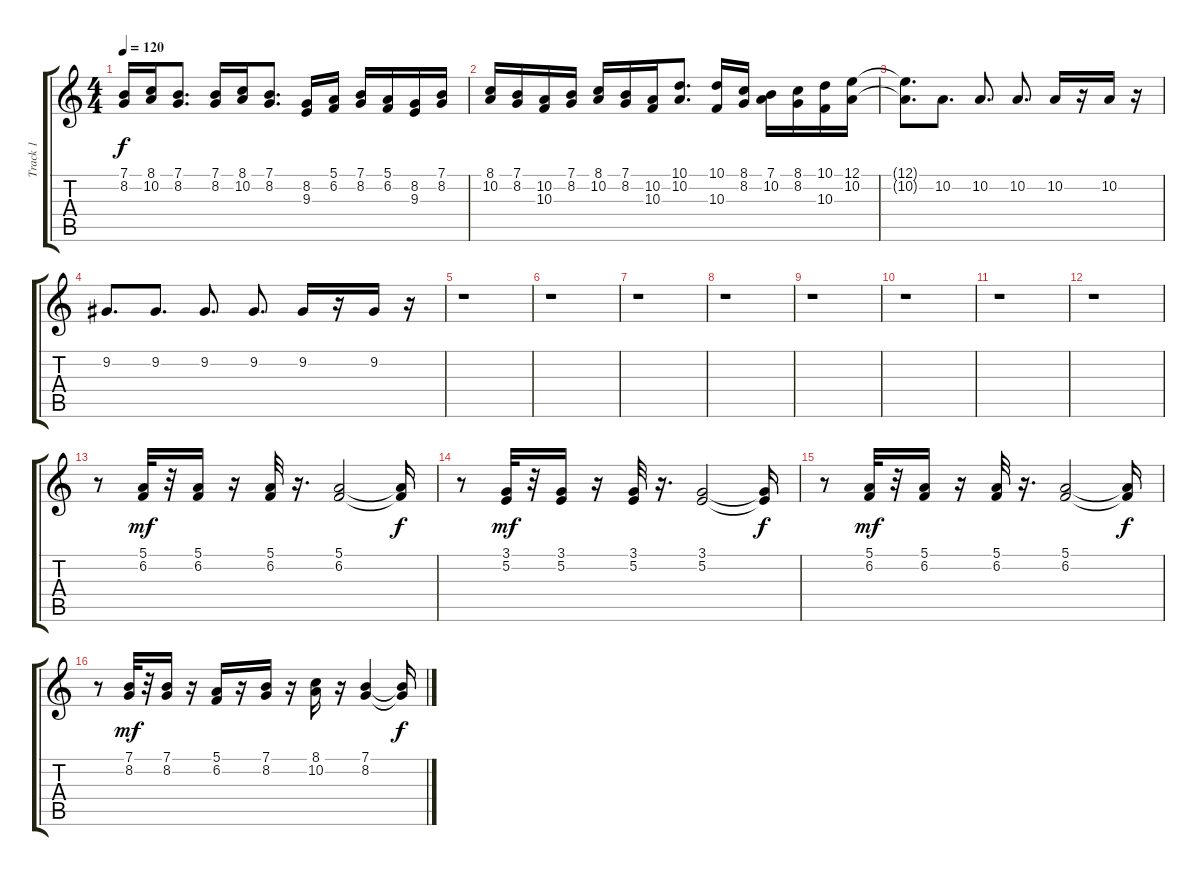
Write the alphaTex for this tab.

\track ("Track 1" "Track 1") {instrument lead2sawtooth}
\staff {score tabs}
\tuning (E4 B3 G3 D3 A2 E2) {hide}
\ts (4 4)
\tempo 120
\clef g2
\ks c
(7.1 8.2).16{dy f} (8.1 10.2).16 (7.1 8.2).8{d} (7.1 8.2).16 (8.1 10.2).16 (7.1 8.2).8{d} (8.2 9.3).16 (5.1 6.2).16 (7.1 8.2).16 (5.1 6.2).16 (8.2 9.3).16 (7.1 8.2).16 |
(8.1 10.2).16 (7.1 8.2).16 (10.2 10.3).16 (7.1 8.2).16 (8.1 10.2).16 (7.1 8.2).16 (10.2 10.3).16 (10.1 10.2).8{d} (10.1 10.3).16 (8.1 8.2).16 (7.1 10.2).16 (8.1 8.2).16 (10.1 10.3).16 (12.1 10.2).16 |
(12.1{t} 10.2{t}).8{d} 10.2.8{d} 10.2.8{d} 10.2.8{d} 10.2.16 r.16 10.2.16 r.16 |
9.2.8{d} 9.2.8{d} 9.2.8{d} 9.2.8{d} 9.2.16 r.16 9.2.16 r.16 |
r.1 |
r.1 |
r.1 |
r.1 |
r.1 |
r.1 |
r.1 |
r.1 |
r.8 (5.1 6.2).32{dy mf} r.32 (5.1 6.2).16 r.16 (5.1 6.2).32 r.16{d} (5.1 6.2).2 (5.1{t} 6.2{t}).16{dy f} |
r.8 (3.1 5.2).32{dy mf} r.32 (3.1 5.2).16 r.16 (3.1 5.2).32 r.16{d} (3.1 5.2).2 (3.1{t} 5.2{t}).16{dy f} |
r.8 (5.1 6.2).32{dy mf} r.32 (5.1 6.2).16 r.16 (5.1 6.2).32 r.16{d} (5.1 6.2).2 (5.1{t} 6.2{t}).16{dy f} |
r.8 (7.1 8.2).32{dy mf} r.32 (7.1 8.2).16 r.16 (5.1 6.2).16 r.16 (7.1 8.2).16 r.16 (8.1 10.2).16 r.16 (7.1 8.2).4 (7.1{t} 8.2{t}).16{dy f}
